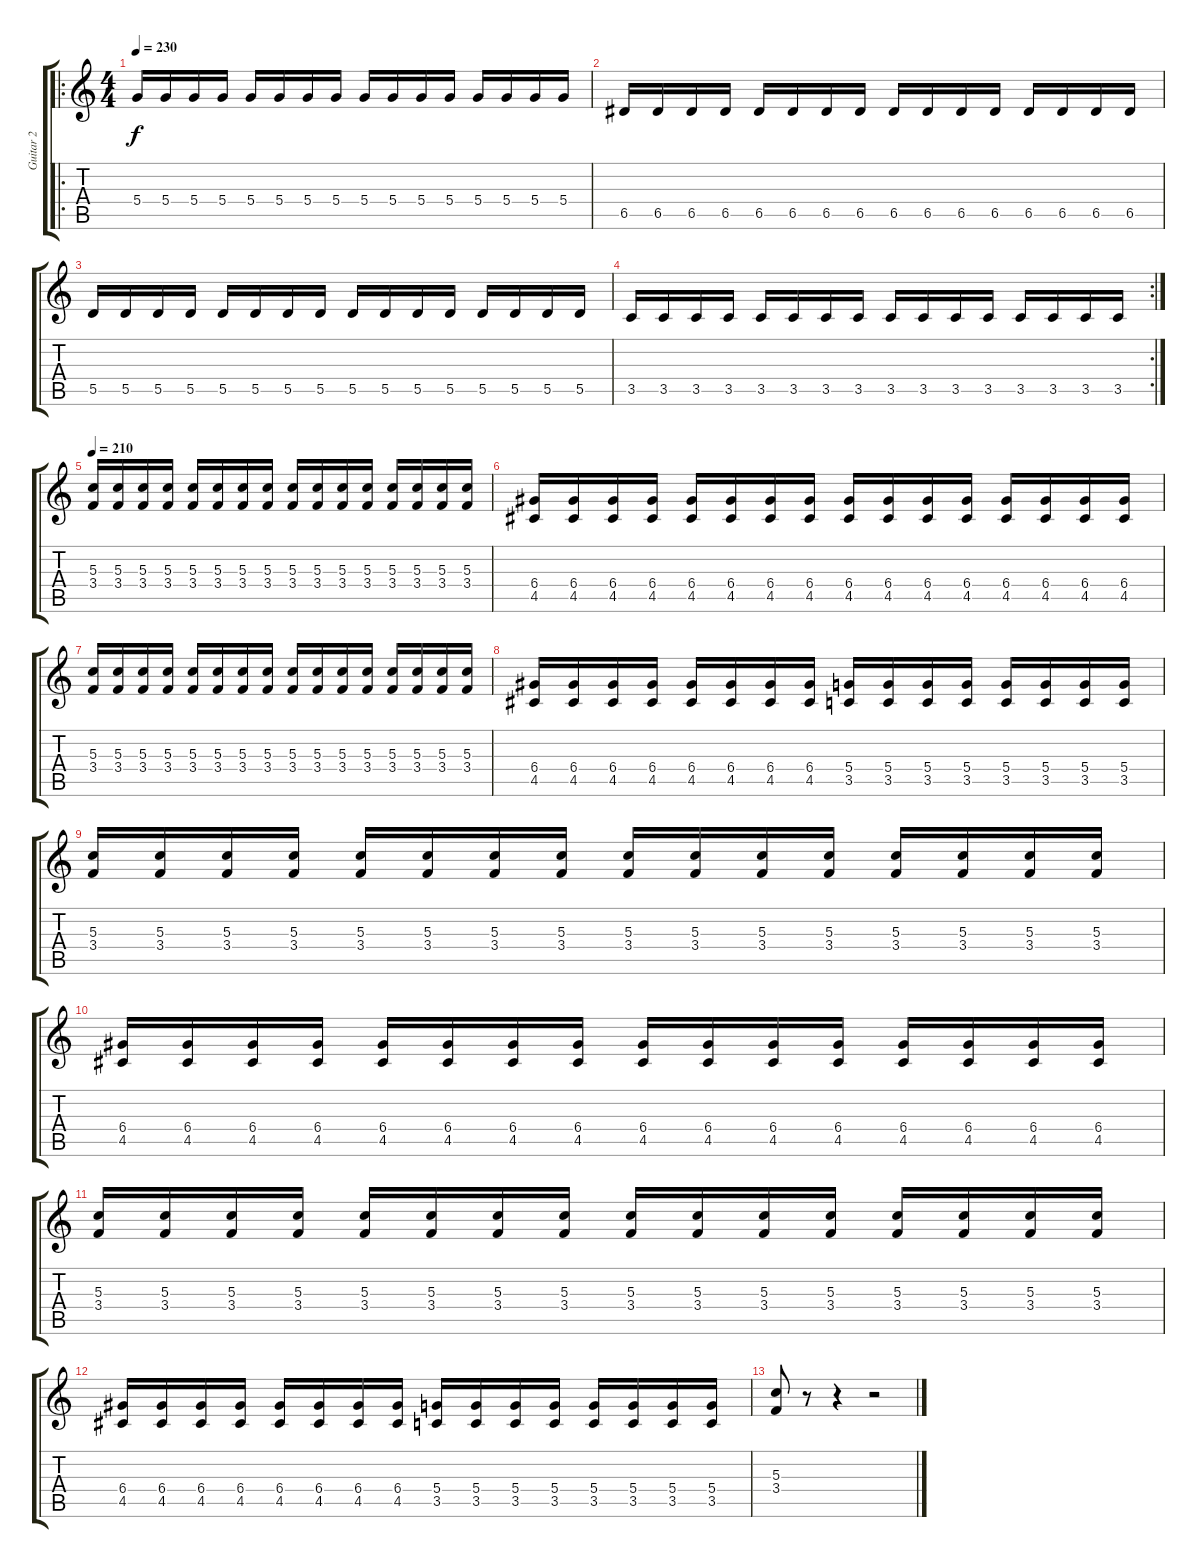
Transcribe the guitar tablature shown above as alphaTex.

\track ("Guitar 2" "Guitar 2") {instrument distortionguitar}
\staff {score tabs}
\tuning (E4 B3 G3 D3 A2 E2) {hide}
\ro
\ts (4 4)
\tempo 230
\clef g2
\ks c
5.4.16{dy f} 5.4.16 5.4.16 5.4.16 5.4.16 5.4.16 5.4.16 5.4.16 5.4.16 5.4.16 5.4.16 5.4.16 5.4.16 5.4.16 5.4.16 5.4.16 |
6.5.16 6.5.16 6.5.16 6.5.16 6.5.16 6.5.16 6.5.16 6.5.16 6.5.16 6.5.16 6.5.16 6.5.16 6.5.16 6.5.16 6.5.16 6.5.16 |
5.5.16 5.5.16 5.5.16 5.5.16 5.5.16 5.5.16 5.5.16 5.5.16 5.5.16 5.5.16 5.5.16 5.5.16 5.5.16 5.5.16 5.5.16 5.5.16 |
\rc 2
3.5.16 3.5.16 3.5.16 3.5.16 3.5.16 3.5.16 3.5.16 3.5.16 3.5.16 3.5.16 3.5.16 3.5.16 3.5.16 3.5.16 3.5.16 3.5.16 |
\tempo 210
(5.3 3.4).16 (5.3 3.4).16 (5.3 3.4).16 (5.3 3.4).16 (5.3 3.4).16 (5.3 3.4).16 (5.3 3.4).16 (5.3 3.4).16 (5.3 3.4).16 (5.3 3.4).16 (5.3 3.4).16 (5.3 3.4).16 (5.3 3.4).16 (5.3 3.4).16 (5.3 3.4).16 (5.3 3.4).16 |
(6.4 4.5).16 (6.4 4.5).16 (6.4 4.5).16 (6.4 4.5).16 (6.4 4.5).16 (6.4 4.5).16 (6.4 4.5).16 (6.4 4.5).16 (6.4 4.5).16 (6.4 4.5).16 (6.4 4.5).16 (6.4 4.5).16 (6.4 4.5).16 (6.4 4.5).16 (6.4 4.5).16 (6.4 4.5).16 |
(5.3 3.4).16 (5.3 3.4).16 (5.3 3.4).16 (5.3 3.4).16 (5.3 3.4).16 (5.3 3.4).16 (5.3 3.4).16 (5.3 3.4).16 (5.3 3.4).16 (5.3 3.4).16 (5.3 3.4).16 (5.3 3.4).16 (5.3 3.4).16 (5.3 3.4).16 (5.3 3.4).16 (5.3 3.4).16 |
(6.4 4.5).16 (6.4 4.5).16 (6.4 4.5).16 (6.4 4.5).16 (6.4 4.5).16 (6.4 4.5).16 (6.4 4.5).16 (6.4 4.5).16 (5.4 3.5).16 (5.4 3.5).16 (5.4 3.5).16 (5.4 3.5).16 (5.4 3.5).16 (5.4 3.5).16 (5.4 3.5).16 (5.4 3.5).16 |
(5.3 3.4).16 (5.3 3.4).16 (5.3 3.4).16 (5.3 3.4).16 (5.3 3.4).16 (5.3 3.4).16 (5.3 3.4).16 (5.3 3.4).16 (5.3 3.4).16 (5.3 3.4).16 (5.3 3.4).16 (5.3 3.4).16 (5.3 3.4).16 (5.3 3.4).16 (5.3 3.4).16 (5.3 3.4).16 |
(6.4 4.5).16 (6.4 4.5).16 (6.4 4.5).16 (6.4 4.5).16 (6.4 4.5).16 (6.4 4.5).16 (6.4 4.5).16 (6.4 4.5).16 (6.4 4.5).16 (6.4 4.5).16 (6.4 4.5).16 (6.4 4.5).16 (6.4 4.5).16 (6.4 4.5).16 (6.4 4.5).16 (6.4 4.5).16 |
(5.3 3.4).16 (5.3 3.4).16 (5.3 3.4).16 (5.3 3.4).16 (5.3 3.4).16 (5.3 3.4).16 (5.3 3.4).16 (5.3 3.4).16 (5.3 3.4).16 (5.3 3.4).16 (5.3 3.4).16 (5.3 3.4).16 (5.3 3.4).16 (5.3 3.4).16 (5.3 3.4).16 (5.3 3.4).16 |
(6.4 4.5).16 (6.4 4.5).16 (6.4 4.5).16 (6.4 4.5).16 (6.4 4.5).16 (6.4 4.5).16 (6.4 4.5).16 (6.4 4.5).16 (5.4 3.5).16 (5.4 3.5).16 (5.4 3.5).16 (5.4 3.5).16 (5.4 3.5).16 (5.4 3.5).16 (5.4 3.5).16 (5.4 3.5).16 |
(5.3 3.4).8 r.8 r.4 r.2
